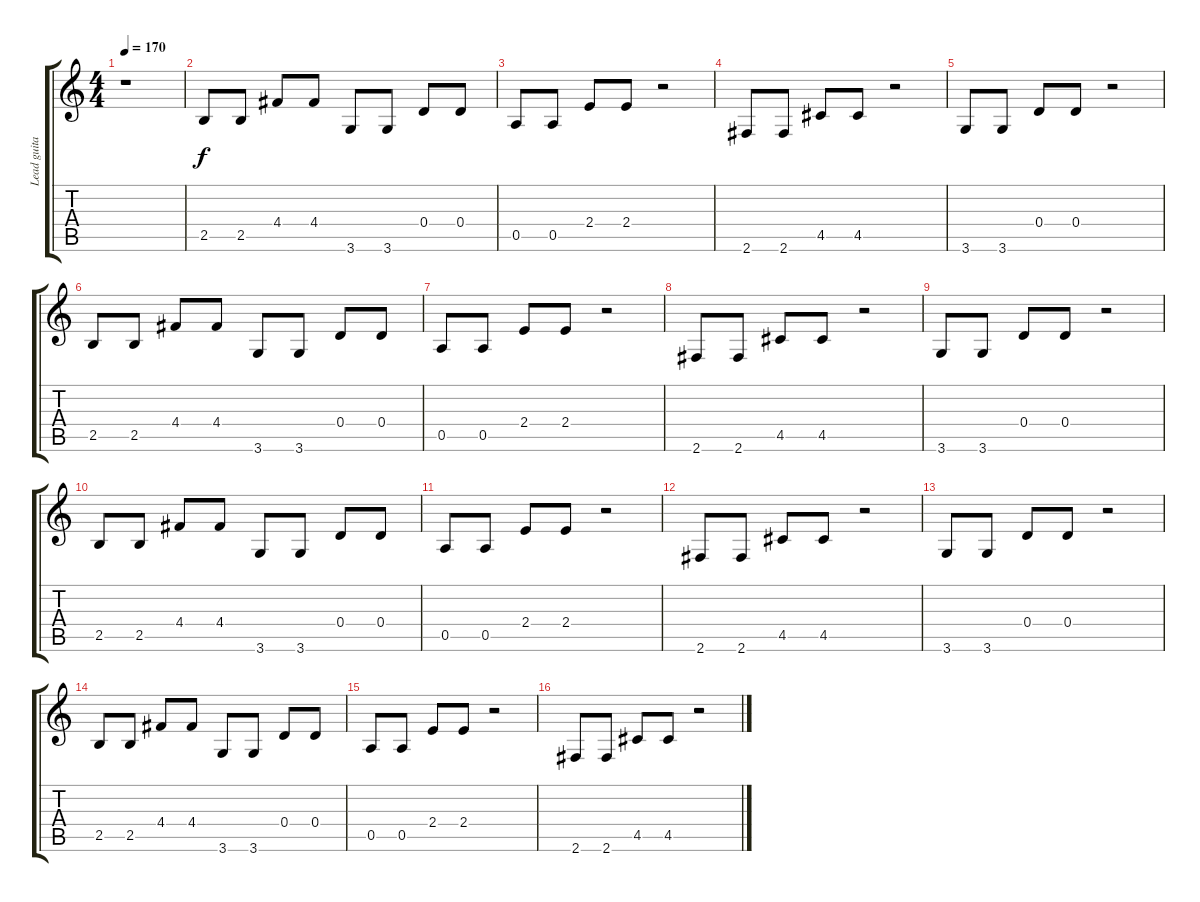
\track ("Lead guitar" "Lead guita") {instrument distortionguitar}
\staff {score tabs}
\tuning (E4 B3 G3 D3 A2 E2) {hide}
\ts (4 4)
\tempo 170
\clef g2
\ks c
r.1{dy f instrument distortionguitar} |
2.5.8 2.5.8 4.4.8 4.4.8 3.6.8 3.6.8 0.4.8 0.4.8 |
0.5.8 0.5.8 2.4.8 2.4.8 r.2 |
2.6.8 2.6.8 4.5.8 4.5.8 r.2 |
3.6.8 3.6.8 0.4.8 0.4.8 r.2 |
2.5.8 2.5.8 4.4.8 4.4.8 3.6.8 3.6.8 0.4.8 0.4.8 |
0.5.8 0.5.8 2.4.8 2.4.8 r.2 |
2.6.8 2.6.8 4.5.8 4.5.8 r.2 |
3.6.8 3.6.8 0.4.8 0.4.8 r.2 |
2.5.8 2.5.8 4.4.8 4.4.8 3.6.8 3.6.8 0.4.8 0.4.8 |
0.5.8 0.5.8 2.4.8 2.4.8 r.2 |
2.6.8 2.6.8 4.5.8 4.5.8 r.2 |
3.6.8 3.6.8 0.4.8 0.4.8 r.2 |
2.5.8 2.5.8 4.4.8 4.4.8 3.6.8 3.6.8 0.4.8 0.4.8 |
0.5.8 0.5.8 2.4.8 2.4.8 r.2 |
2.6.8 2.6.8 4.5.8 4.5.8 r.2
